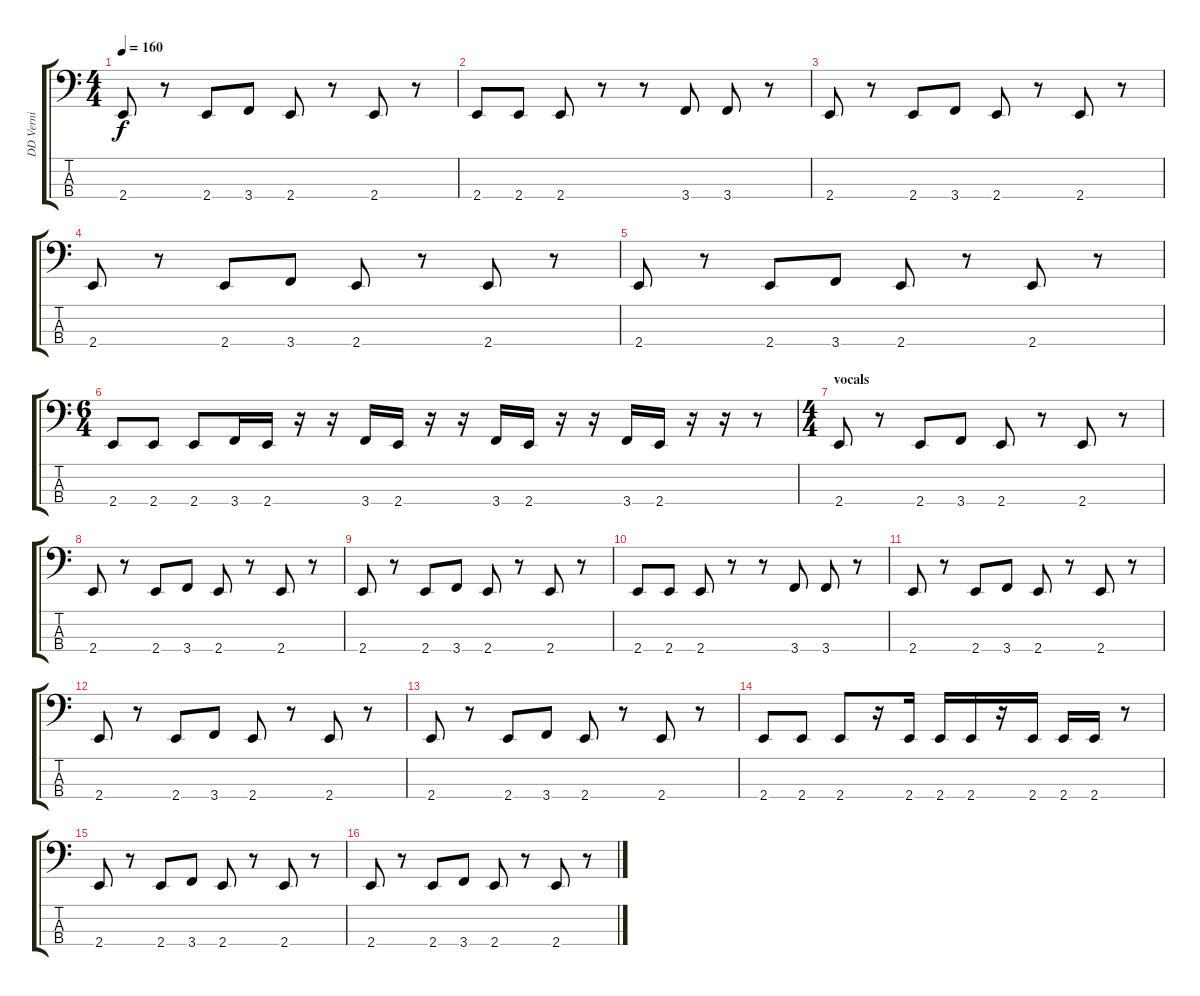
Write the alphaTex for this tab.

\track ("DD Verni" "DD Verni") {instrument electricbassfinger}
\staff {score tabs}
\tuning (G2 D2 A1 D1) {hide}
\ts (4 4)
\tempo 160
\clef f4
\ks c
2.4.8{dy f} r.8 2.4.8 3.4.8 2.4.8 r.8 2.4.8 r.8 |
2.4.8 2.4.8 2.4.8 r.8 r.8 3.4.8 3.4.8 r.8 |
2.4.8 r.8 2.4.8 3.4.8 2.4.8 r.8 2.4.8 r.8 |
2.4.8 r.8 2.4.8 3.4.8 2.4.8 r.8 2.4.8 r.8 |
2.4.8 r.8 2.4.8 3.4.8 2.4.8 r.8 2.4.8 r.8 |
\ts (6 4)
2.4.8 2.4.8 2.4.8 3.4.16 2.4.16 r.16 r.16 3.4.16 2.4.16 r.16 r.16 3.4.16 2.4.16 r.16 r.16 3.4.16 2.4.16 r.16 r.16 r.8 |
\ts (4 4)
\section ("" "vocals")
2.4.8 r.8 2.4.8 3.4.8 2.4.8 r.8 2.4.8 r.8 |
2.4.8 r.8 2.4.8 3.4.8 2.4.8 r.8 2.4.8 r.8 |
2.4.8 r.8 2.4.8 3.4.8 2.4.8 r.8 2.4.8 r.8 |
2.4.8 2.4.8 2.4.8 r.8 r.8 3.4.8 3.4.8 r.8 |
2.4.8 r.8 2.4.8 3.4.8 2.4.8 r.8 2.4.8 r.8 |
2.4.8 r.8 2.4.8 3.4.8 2.4.8 r.8 2.4.8 r.8 |
2.4.8 r.8 2.4.8 3.4.8 2.4.8 r.8 2.4.8 r.8 |
2.4.8 2.4.8 2.4.8 r.16 2.4.16 2.4.16 2.4.16 r.16 2.4.16 2.4.16 2.4.16 r.8 |
2.4.8 r.8 2.4.8 3.4.8 2.4.8 r.8 2.4.8 r.8 |
2.4.8 r.8 2.4.8 3.4.8 2.4.8 r.8 2.4.8 r.8
